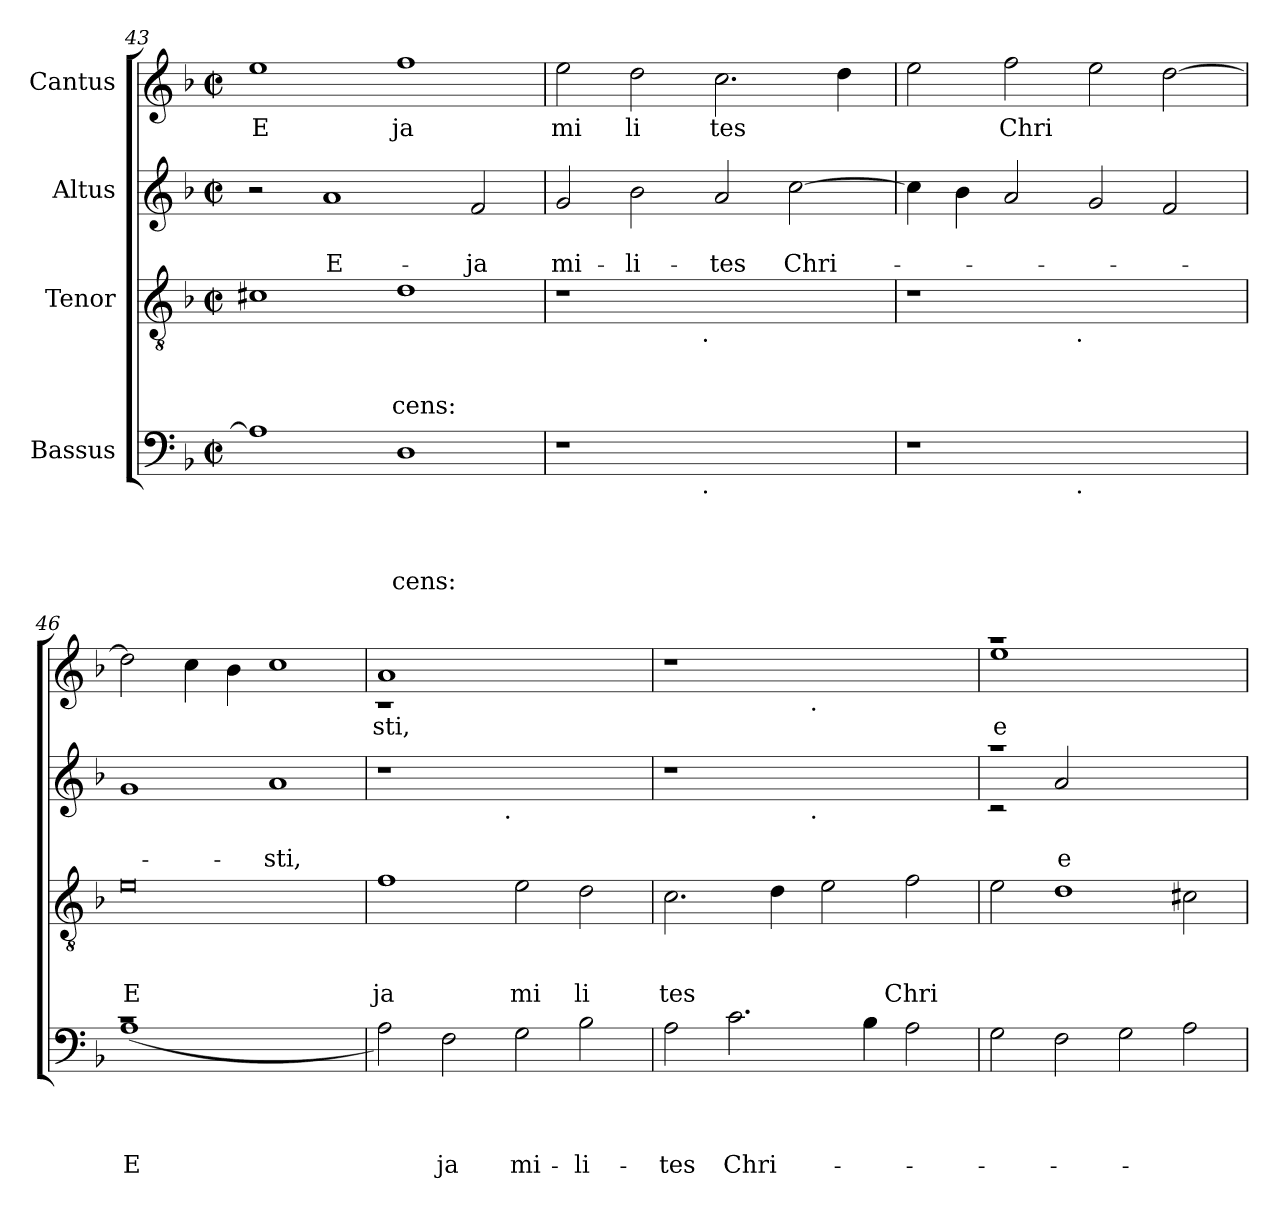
**kern	**text	**text	**text	**text	**kern	**text	**text	**text	**kern	**text	**text	**kern	**text
*part4	*part4	*part4	*part4	*part4	*part3	*part3	*part3	*part3	*part2	*part2	*part2	*part1	*part1
*staff4	*staff4	*staff4	*staff4	*staff4	*staff3	*staff3	*staff3	*staff3	*staff2	*staff2	*staff2	*staff1	*staff1
*I"Bassus	*	*	*	*	*I"Tenor	*	*	*	*I"Altus	*	*	*I"Cantus	*
*clefF4	*	*	*	*	*clefGv2	*	*	*	*clefG2	*	*	*clefG2	*
*k[b-]	*	*	*	*	*k[b-]	*	*	*	*k[b-]	*	*	*k[b-]	*
*F:	*	*	*	*	*F:	*	*	*	*F:	*	*	*F:	*
*M2/2	*	*	*	*	*M2/2	*	*	*	*M2/2	*	*	*M2/2	*
*met(c|)	*	*	*	*	*met(c|)	*	*	*	*met(c|)	*	*	*met(c|)	*
=43	=43	=43	=43	=43	=43	=43	=43	=43	=43	=43	=43	=43	=43
!	!	!	!	!	!	!	!	!	!	!	!	!	!LO:LY:b
1A]	.	.	.	.	1c#	.	.	.	2r	.	.	1ee	E
!	!	!	!	!	!	!	!	!	!	!	!LO:LY:b	!	!
.	.	.	.	.	.	.	.	.	1a	.	E-	.	.
!	!	!	!	!LO:LY:b	!	!	!	!LO:LY:b	!	!	!	!	!LO:LY:b
1D	.	.	.	cens:	1d	.	.	cens:	.	.	.	1ff	ja
!	!	!	!	!	!	!	!	!	!	!	!LO:LY:b	!	!
.	.	.	.	.	.	.	.	.	2f/	.	-ja	.	.
=44	=44	=44	=44	=44	=44	=44	=44	=44	=44	=44	=44	=44	=44
!	!	!	!	!	!	!	!	!	!	!	!LO:LY:b	!	!LO:LY:b
*^	*	*	*	*	*^	*	*	*	*	*	*	*	*
1r	2ryy	.	.	.	.	1r	2ryy	.	.	.	2g/	.	mi-	2ee\	mi
!	!	!	!	!	!	!	!	!	!	!	!	!	!LO:LY:b	!	!LO:LY:b
.	4...ryy	.	.	.	.	.	4...ryy	.	.	.	2b-\	.	-li-	2dd\	li
!	!	!	!	!	!	!	!LO:TX:b:t=.	!	!	!	!	!	!	!	!
!	!LO:TX:b:t=.	!	!	!	!	!	!	!	!	!	!	!	!	!	!
.	1ryy	.	.	.	.	.	1ryy	.	.	.	.	.	.	.	.
!	!	!	!	!	!	!	!	!	!	!	!	!	!LO:LY:b	!	!LO:LY:b
1ryy	.	.	.	.	.	1ryy	.	.	.	.	2a/	.	-tes	2.cc\	tes
!	!	!	!	!	!	!	!	!	!	!	!	!	!LO:LY:b	!	!
.	.	.	.	.	.	.	.	.	.	.	[>2cc\	.	Chri-	.	.
.	.	.	.	.	.	.	.	.	.	.	.	.	.	4dd\	.
.	32ryy	.	.	.	.	.	32ryy	.	.	.	.	.	.	.	.
=45	=45	=45	=45	=45	=45	=45	=45	=45	=45	=45	=45	=45	=45	=45	=45
1r	2ryy	.	.	.	.	1r	2ryy	.	.	.	4cc\]	.	.	2ee\	.
.	.	.	.	.	.	.	.	.	.	.	4b-\	.	.	.	.
!	!	!	!	!	!	!	!	!	!	!	!	!	!	!	!LO:LY:b
.	4...ryy	.	.	.	.	.	4...ryy	.	.	.	2a/	.	.	2ff\	Chri
!	!	!	!	!	!	!	!LO:TX:b:t=.	!	!	!	!	!	!	!	!
!	!LO:TX:b:t=.	!	!	!	!	!	!	!	!	!	!	!	!	!	!
.	1ryy	.	.	.	.	.	1ryy	.	.	.	.	.	.	.	.
1ryy	.	.	.	.	.	1ryy	.	.	.	.	2g/	.	.	2ee\	.
.	.	.	.	.	.	.	.	.	.	.	2f/	.	.	[<2dd\	.
.	32ryy	.	.	.	.	.	32ryy	.	.	.	.	.	.	.	.
!!LO:LB:g=z
=46	=46	=46	=46	=46	=46	=46	=46	=46	=46	=46	=46	=46	=46	=46	=46
!	!	!	!	!	!LO:LY:b	!	!	!	!	!LO:LY:b	!	!	!	!	!
*	*	*	*	*	*	*v	*v	*	*	*	*	*	*	*	*
1rc	(>1A	.	.	.	E-	0e	.	.	E	1g	.	.	2dd\]	.
.	.	.	.	.	.	.	.	.	.	.	.	.	4cc\	.
.	.	.	.	.	.	.	.	.	.	.	.	.	4b-\	.
!	!	!	!	!	!	!	!	!	!	!	!	!LO:LY:b	!	!
1ryy	1ryy	.	.	.	.	.	.	.	.	1a	.	-sti,	1cc	.
=47	=47	=47	=47	=47	=47	=47	=47	=47	=47	=47	=47	=47	=47	=47
*	*	*	*	*	*	*	*	*	*	*	*	*	*^	*
!	!	!	!	!	!	!	!	!	!LO:LY:b	!	!	!	!	!LO:N:vis=1	!LO:LY:b
*v	*v	*	*	*	*	*	*	*	*	*^	*	*	*	*	*
2A\)	.	.	.	.	1f	.	.	ja	1r	2ryy	.	.	1a	0rc	sti,
!	!	!	!	!LO:LY:b	!	!	!	!	!	!	!	!	!	!	!
2F\	.	.	.	-ja	.	.	.	.	.	4...ryy	.	.	.	.	.
!	!	!	!	!	!	!	!	!	!	!LO:TX:b:t=.	!	!	!	!	!
.	.	.	.	.	.	.	.	.	.	1ryy	.	.	.	.	.
!	!	!	!	!LO:LY:b	!	!	!	!LO:LY:b	!	!	!	!	!	!	!
2G\	.	.	.	mi-	2e\	.	.	mi	1ryy	.	.	.	1ryy	.	.
!	!	!	!	!LO:LY:b	!	!	!	!LO:LY:b	!	!	!	!	!	!	!
2B-\	.	.	.	-li-	2d\	.	.	li	.	.	.	.	.	.	.
.	.	.	.	.	.	.	.	.	.	32ryy	.	.	.	.	.
=48	=48	=48	=48	=48	=48	=48	=48	=48	=48	=48	=48	=48	=48	=48	=48
!	!	!	!	!LO:LY:b	!	!	!	!LO:LY:b	!	!	!	!	!	!	!
2A\	.	.	.	-tes	2.c\	.	.	tes	1r	2ryy	.	.	1r	2ryy	.
!	!	!	!	!LO:LY:b	!	!	!	!	!	!	!	!	!	!	!
2.c\	.	.	.	Chri-	.	.	.	.	.	4...ryy	.	.	.	4...ryy	.
.	.	.	.	.	4d\	.	.	.	.	.	.	.	.	.	.
!	!	!	!	!	!	!	!	!	!	!	!	!	!	!LO:TX:b:t=.	!
!	!	!	!	!	!	!	!	!	!	!LO:TX:b:t=.	!	!	!	!	!
.	.	.	.	.	.	.	.	.	.	1ryy	.	.	.	1ryy	.
.	.	.	.	.	2e\	.	.	.	1ryy	.	.	.	1ryy	.	.
4B-\	.	.	.	.	.	.	.	.	.	.	.	.	.	.	.
!	!	!	!	!	!	!	!	!LO:LY:b	!	!	!	!	!	!	!
2A\	.	.	.	.	2f\	.	.	Chri	.	.	.	.	.	.	.
.	.	.	.	.	.	.	.	.	.	32ryy	.	.	.	32ryy	.
=49	=49	=49	=49	=49	=49	=49	=49	=49	=49	=49	=49	=49	=49	=49	=49
!	!	!	!	!	!	!	!	!	!	!	!	!	!	!	!LO:LY:b
2G\	.	.	.	.	2e\	.	.	.	1raa	2rc	.	.	1raa	1ee	e-
!	!	!	!	!	!	!	!	!	!	!	!	!LO:LY:b	!	!	!
2F\	.	.	.	.	1d	.	.	.	.	2a/	.	e	.	.	.
2G\	.	.	.	.	.	.	.	.	1ryy	1ryy	.	.	1ryy	1ryy	.
2A\	.	.	.	.	2c#\	.	.	.	.	.	.	.	.	.	.
*	*	*	*	*	*	*	*	*	*v	*v	*	*	*	*	*
*	*	*	*	*	*	*	*	*	*	*	*	*v	*v	*
=	=	=	=	=	=	=	=	=	=	=	=	=	=
*-	*-	*-	*-	*-	*-	*-	*-	*-	*-	*-	*-	*-	*-
